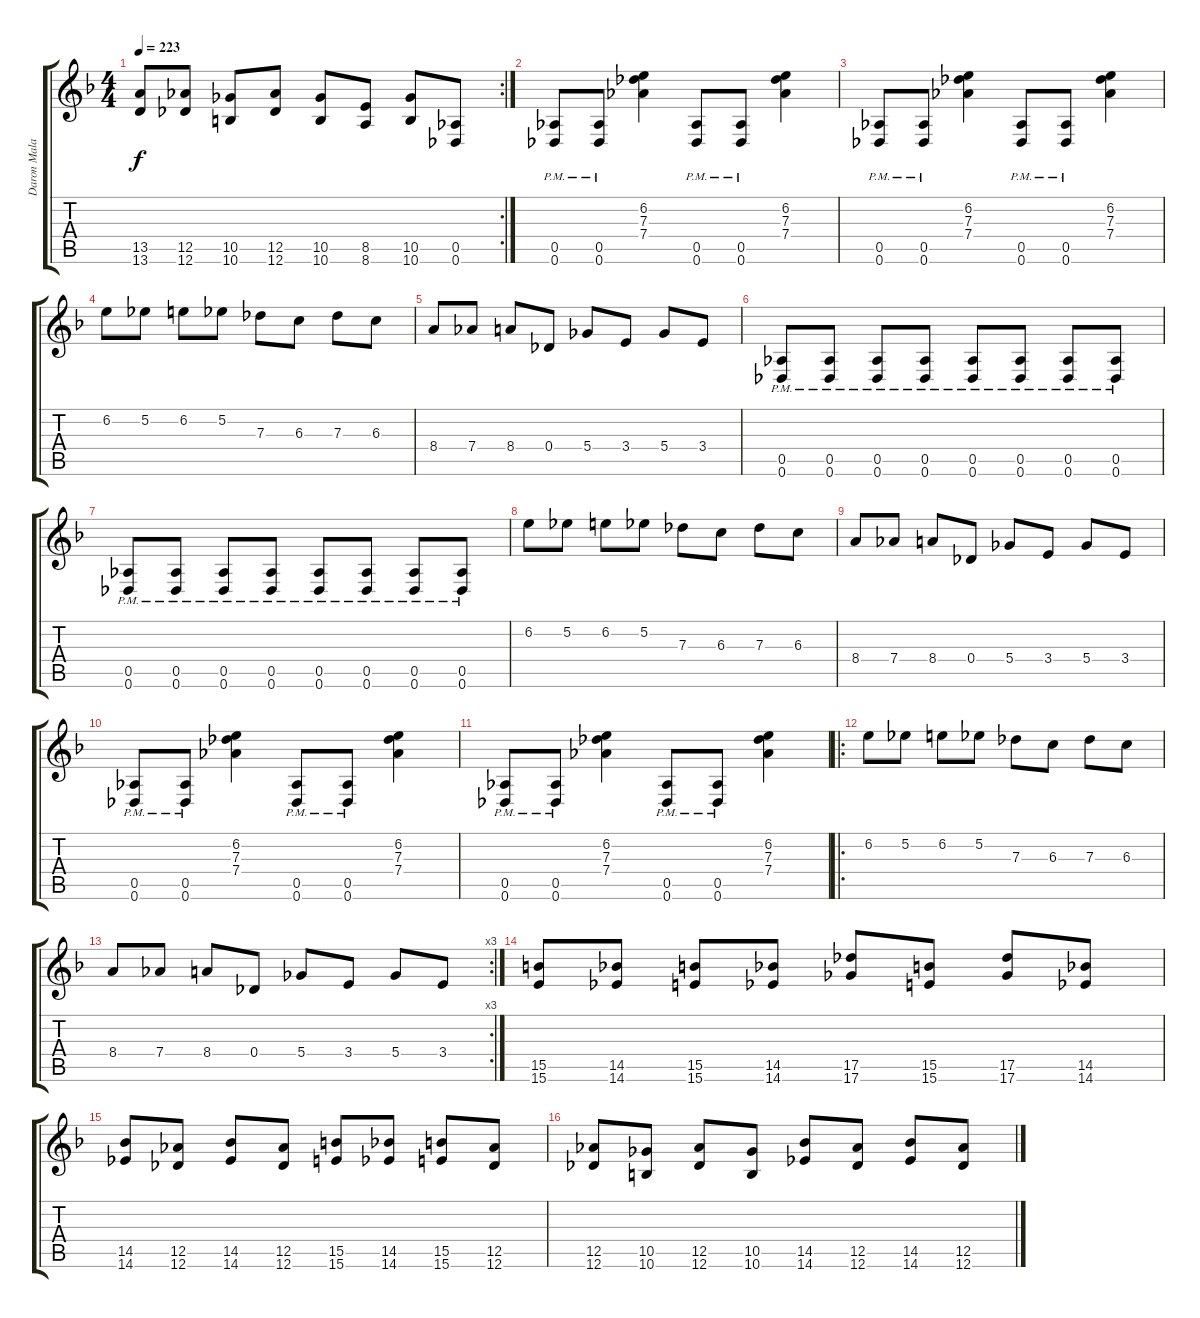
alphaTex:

\track ("Daron Malakian (Guitar)" "Daron Mala") {instrument distortionguitar}
\staff {score tabs}
\tuning (Eb4 Bb3 Gb3 Db3 Ab2 Db2) {hide}
\rc 2
\ts (4 4)
\tempo 223
\clef g2
\ks f
(13.5 13.6).8{dy f} (12.5 12.6).8 (10.5 10.6).8 (12.5 12.6).8 (10.5 10.6).8 (8.5 8.6).8 (10.5 10.6).8 (0.5 0.6).8 |
(0.5{pm} 0.6{pm}).8 (0.5{pm} 0.6{pm}).8 (6.2 7.3 7.4).4 (0.5{pm} 0.6{pm}).8 (0.5{pm} 0.6{pm}).8 (6.2 7.3 7.4).4 |
(0.5{pm} 0.6{pm}).8 (0.5{pm} 0.6{pm}).8 (6.2 7.3 7.4).4 (0.5{pm} 0.6{pm}).8 (0.5{pm} 0.6{pm}).8 (6.2 7.3 7.4).4 |
6.2.8 5.2.8 6.2.8 5.2.8 7.3.8 6.3.8 7.3.8 6.3.8 |
8.4.8 7.4.8 8.4.8 0.4.8 5.4.8 3.4.8 5.4.8 3.4.8 |
(0.5{pm} 0.6{pm}).8 (0.5{pm} 0.6{pm}).8 (0.5{pm} 0.6{pm}).8 (0.5{pm} 0.6{pm}).8 (0.5{pm} 0.6{pm}).8 (0.5{pm} 0.6{pm}).8 (0.5{pm} 0.6{pm}).8 (0.5{pm} 0.6{pm}).8 |
(0.5{pm} 0.6{pm}).8 (0.5{pm} 0.6{pm}).8 (0.5{pm} 0.6{pm}).8 (0.5{pm} 0.6{pm}).8 (0.5{pm} 0.6{pm}).8 (0.5{pm} 0.6{pm}).8 (0.5{pm} 0.6{pm}).8 (0.5{pm} 0.6{pm}).8 |
6.2.8 5.2.8 6.2.8 5.2.8 7.3.8 6.3.8 7.3.8 6.3.8 |
8.4.8 7.4.8 8.4.8 0.4.8 5.4.8 3.4.8 5.4.8 3.4.8 |
(0.5{pm} 0.6{pm}).8 (0.5{pm} 0.6{pm}).8 (6.2 7.3 7.4).4 (0.5{pm} 0.6{pm}).8 (0.5{pm} 0.6{pm}).8 (6.2 7.3 7.4).4 |
(0.5{pm} 0.6{pm}).8 (0.5{pm} 0.6{pm}).8 (6.2 7.3 7.4).4 (0.5{pm} 0.6{pm}).8 (0.5{pm} 0.6{pm}).8 (6.2 7.3 7.4).4 |
\ro
6.2.8 5.2.8 6.2.8 5.2.8 7.3.8 6.3.8 7.3.8 6.3.8 |
\rc 3
8.4.8 7.4.8 8.4.8 0.4.8 5.4.8 3.4.8 5.4.8 3.4.8 |
(15.5 15.6).8 (14.5 14.6).8 (15.5 15.6).8 (14.5 14.6).8 (17.5 17.6).8 (15.5 15.6).8 (17.5 17.6).8 (14.5 14.6).8 |
(14.5 14.6).8 (12.5 12.6).8 (14.5 14.6).8 (12.5 12.6).8 (15.5 15.6).8 (14.5 14.6).8 (15.5 15.6).8 (12.5 12.6).8 |
(12.5 12.6).8 (10.5 10.6).8 (12.5 12.6).8 (10.5 10.6).8 (14.5 14.6).8 (12.5 12.6).8 (14.5 14.6).8 (12.5 12.6).8
